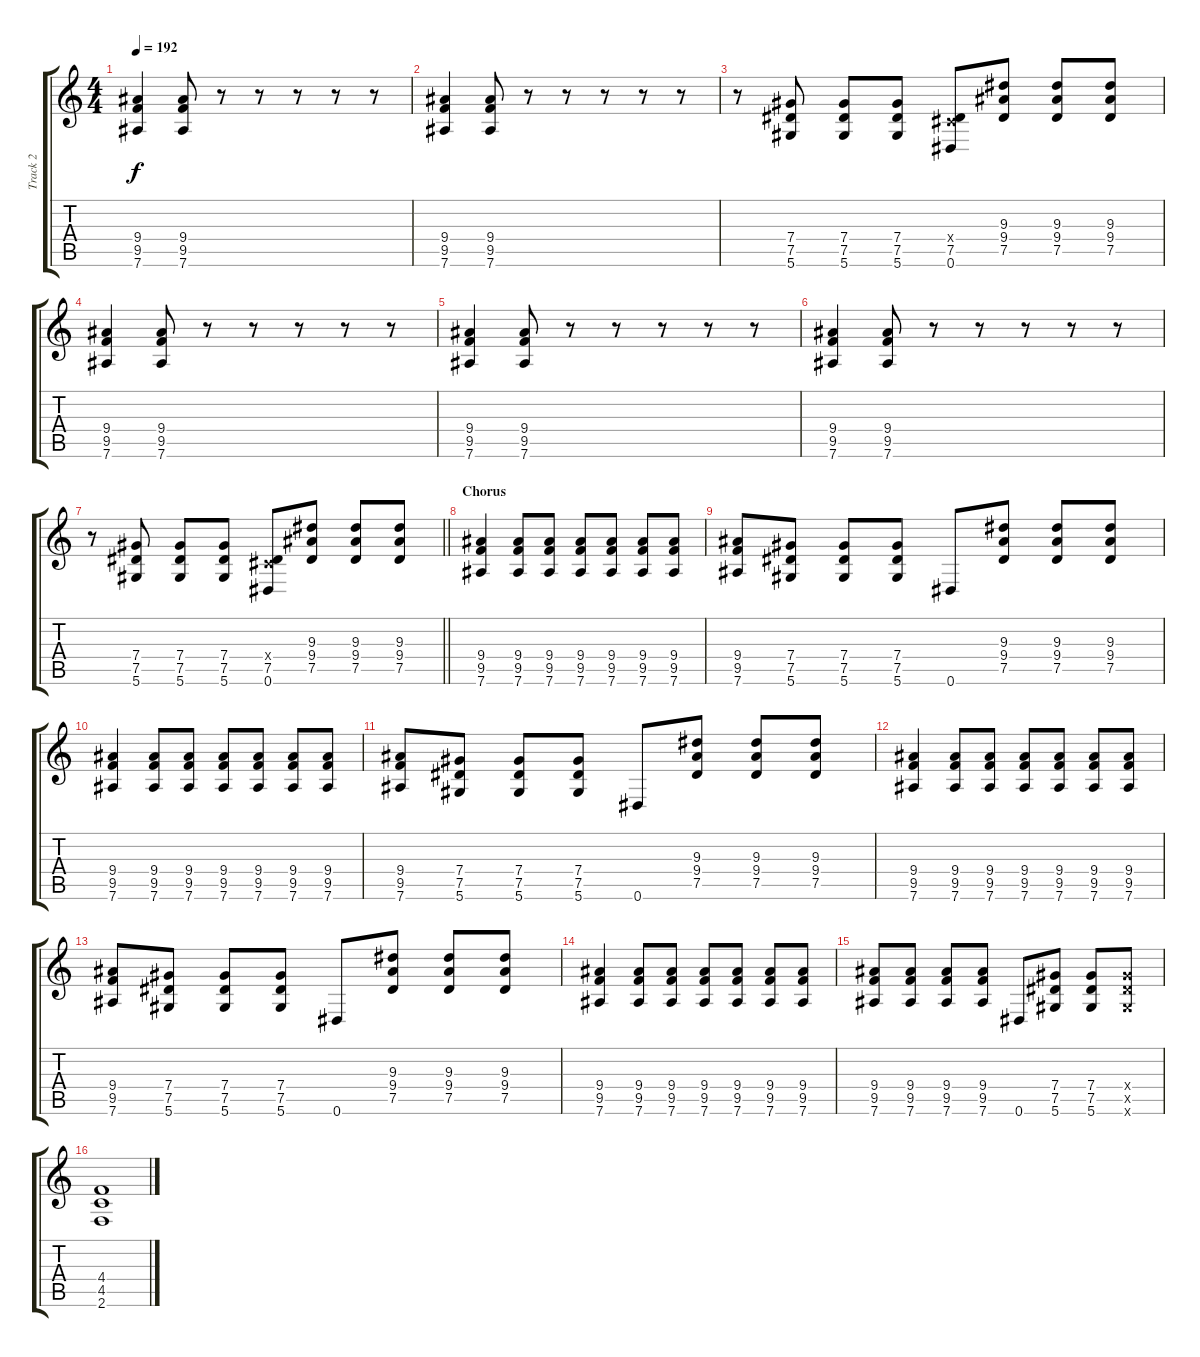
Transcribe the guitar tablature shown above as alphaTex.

\track ("Track 2" "Track 2") {instrument distortionguitar}
\staff {score tabs}
\tuning (Eb4 Bb3 Gb3 Db3 Ab2 Eb2) {hide}
\ts (4 4)
\tempo 192
\clef g2
\ks c
(9.4 9.5 7.6).4{dy f} (9.4 9.5 7.6).8 r.8 r.8 r.8 r.8 r.8 |
(9.4 9.5 7.6).4 (9.4 9.5 7.6).8 r.8 r.8 r.8 r.8 r.8 |
r.8 (7.4 7.5 5.6).8 (7.4 7.5 5.6).8 (7.4 7.5 5.6).8 (0.4{x} 7.5 0.6).8 (9.3 9.4 7.5).8 (9.3 9.4 7.5).8 (9.3 9.4 7.5).8 |
(9.4 9.5 7.6).4 (9.4 9.5 7.6).8 r.8 r.8 r.8 r.8 r.8 |
(9.4 9.5 7.6).4 (9.4 9.5 7.6).8 r.8 r.8 r.8 r.8 r.8 |
(9.4 9.5 7.6).4 (9.4 9.5 7.6).8 r.8 r.8 r.8 r.8 r.8 |
\barLineRight lightlight
r.8 (7.4 7.5 5.6).8 (7.4 7.5 5.6).8 (7.4 7.5 5.6).8 (0.4{x} 7.5 0.6).8 (9.3 9.4 7.5).8 (9.3 9.4 7.5).8 (9.3 9.4 7.5).8 |
\section ("" "Chorus")
(9.4 9.5 7.6).4 (9.4 9.5 7.6).8 (9.4 9.5 7.6).8 (9.4 9.5 7.6).8 (9.4 9.5 7.6).8 (9.4 9.5 7.6).8 (9.4 9.5 7.6).8 |
(9.4 9.5 7.6).8 (7.4 7.5 5.6).8 (7.4 7.5 5.6).8 (7.4 7.5 5.6).8 0.6.8 (9.3 9.4 7.5).8 (9.3 9.4 7.5).8 (9.3 9.4 7.5).8 |
(9.4 9.5 7.6).4 (9.4 9.5 7.6).8 (9.4 9.5 7.6).8 (9.4 9.5 7.6).8 (9.4 9.5 7.6).8 (9.4 9.5 7.6).8 (9.4 9.5 7.6).8 |
(9.4 9.5 7.6).8 (7.4 7.5 5.6).8 (7.4 7.5 5.6).8 (7.4 7.5 5.6).8 0.6.8 (9.3 9.4 7.5).8 (9.3 9.4 7.5).8 (9.3 9.4 7.5).8 |
(9.4 9.5 7.6).4 (9.4 9.5 7.6).8 (9.4 9.5 7.6).8 (9.4 9.5 7.6).8 (9.4 9.5 7.6).8 (9.4 9.5 7.6).8 (9.4 9.5 7.6).8 |
(9.4 9.5 7.6).8 (7.4 7.5 5.6).8 (7.4 7.5 5.6).8 (7.4 7.5 5.6).8 0.6.8 (9.3 9.4 7.5).8 (9.3 9.4 7.5).8 (9.3 9.4 7.5).8 |
(9.4 9.5 7.6).4 (9.4 9.5 7.6).8 (9.4 9.5 7.6).8 (9.4 9.5 7.6).8 (9.4 9.5 7.6).8 (9.4 9.5 7.6).8 (9.4 9.5 7.6).8 |
(9.4 9.5 7.6).8 (9.4 9.5 7.6).8 (9.4 9.5 7.6).8 (9.4 9.5 7.6).8 0.6.8 (7.4 7.5 5.6).8 (7.4 7.5 5.6).8 (7.4{x} 7.5{x} 5.6{x}).8 |
(4.4 4.5 2.6).1
